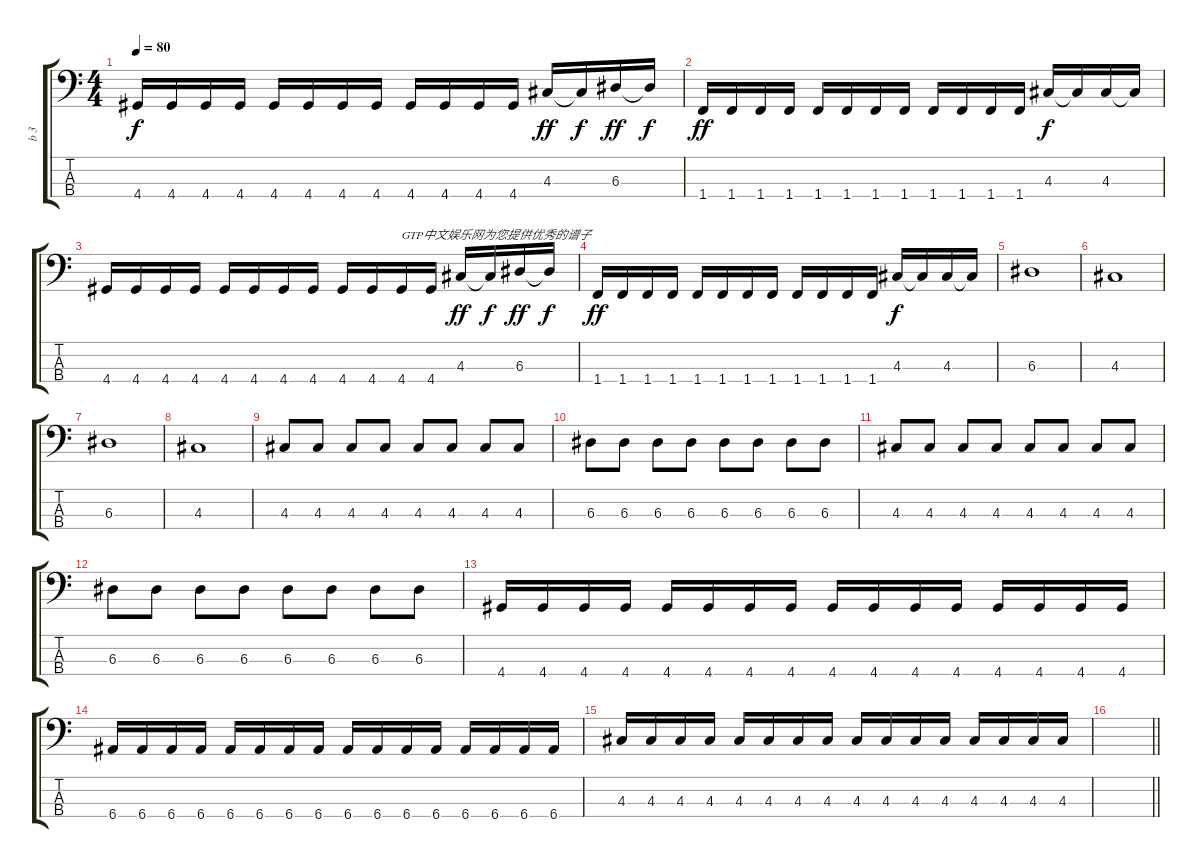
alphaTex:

\track ("b 3" "b 3") {instrument electricbassfinger}
\staff {score tabs}
\tuning (G2 D2 A1 E1) {hide}
\ts (4 4)
\tempo 80
\clef f4
\ks c
4.4.16{dy f} 4.4.16 4.4.16 4.4.16 4.4.16 4.4.16 4.4.16 4.4.16 4.4.16 4.4.16 4.4.16 4.4.16 4.3.16{dy ff} 4.3{t}.16{dy f} 6.3.16{dy ff} 6.3{t}.16{dy f} |
1.4.16{dy ff} 1.4.16 1.4.16 1.4.16 1.4.16 1.4.16 1.4.16 1.4.16 1.4.16 1.4.16 1.4.16 1.4.16 4.3.16{dy f} 4.3{t}.16 4.3.16 4.3{t}.16 |
4.4.16 4.4.16 4.4.16 4.4.16 4.4.16 4.4.16 4.4.16 4.4.16 4.4.16 4.4.16 4.4.16{txt "GTP中文娱乐网为您提供优秀的谱子"} 4.4.16 4.3.16{dy ff} 4.3{t}.16{dy f} 6.3.16{dy ff} 6.3{t}.16{dy f} |
1.4.16{dy ff} 1.4.16 1.4.16 1.4.16 1.4.16 1.4.16 1.4.16 1.4.16 1.4.16 1.4.16 1.4.16 1.4.16 4.3.16{dy f} 4.3{t}.16 4.3.16 4.3{t}.16 |
6.3.1 |
4.3.1 |
6.3.1 |
4.3.1 |
4.3.8 4.3.8 4.3.8 4.3.8 4.3.8 4.3.8 4.3.8 4.3.8 |
6.3.8 6.3.8 6.3.8 6.3.8 6.3.8 6.3.8 6.3.8 6.3.8 |
4.3.8 4.3.8 4.3.8 4.3.8 4.3.8 4.3.8 4.3.8 4.3.8 |
6.3.8 6.3.8 6.3.8 6.3.8 6.3.8 6.3.8 6.3.8 6.3.8 |
4.4.16 4.4.16 4.4.16 4.4.16 4.4.16 4.4.16 4.4.16 4.4.16 4.4.16 4.4.16 4.4.16 4.4.16 4.4.16 4.4.16 4.4.16 4.4.16 |
6.4.16 6.4.16 6.4.16 6.4.16 6.4.16 6.4.16 6.4.16 6.4.16 6.4.16 6.4.16 6.4.16 6.4.16 6.4.16 6.4.16 6.4.16 6.4.16 |
4.3.16 4.3.16 4.3.16 4.3.16 4.3.16 4.3.16 4.3.16 4.3.16 4.3.16 4.3.16 4.3.16 4.3.16 4.3.16 4.3.16 4.3.16 4.3.16 |
\barLineRight lightlight
